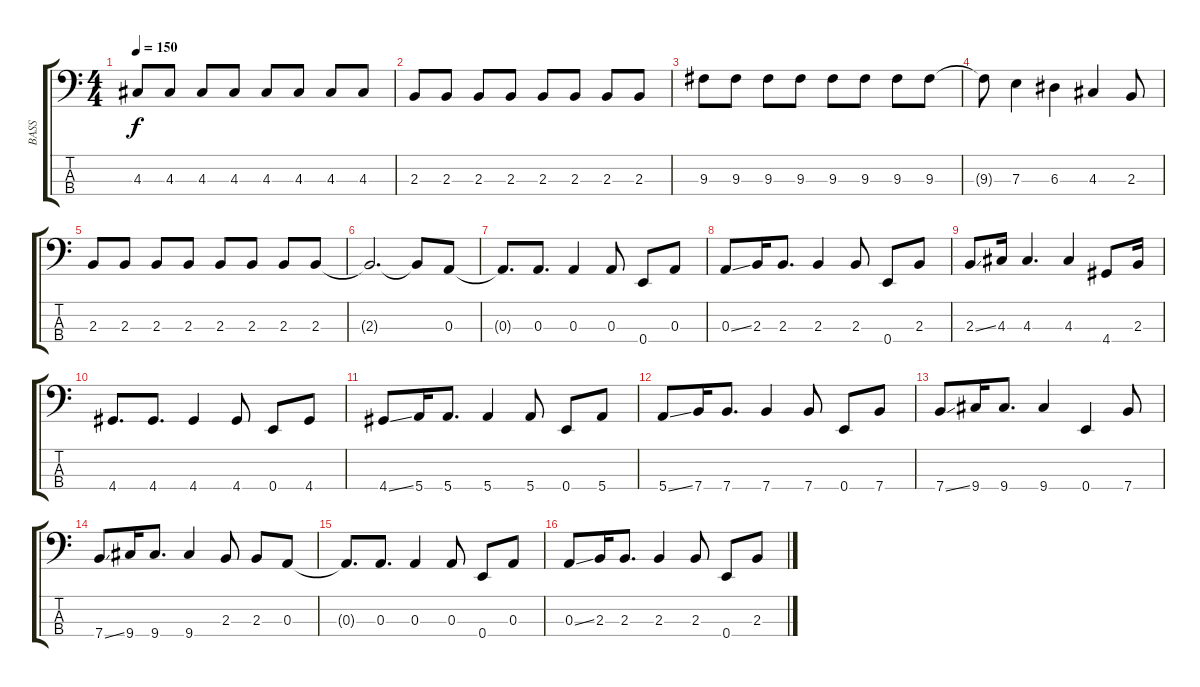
\track ("BASS" "BASS") {instrument electricbassfinger}
\staff {score tabs}
\tuning (G2 D2 A1 E1) {hide}
\ts (4 4)
\tempo 150
\clef f4
\ks c
4.3.8{dy f} 4.3.8 4.3.8 4.3.8 4.3.8 4.3.8 4.3.8 4.3.8 |
2.3.8 2.3.8 2.3.8 2.3.8 2.3.8 2.3.8 2.3.8 2.3.8 |
9.3.8 9.3.8 9.3.8 9.3.8 9.3.8 9.3.8 9.3.8 9.3.8 |
9.3{t}.8 7.3.4 6.3.4 4.3.4 2.3.8 |
2.3.8 2.3.8 2.3.8 2.3.8 2.3.8 2.3.8 2.3.8 2.3.8 |
2.3{t}.2{d} 2.3{t}.8 0.3.8 |
0.3{t}.8{d} 0.3.8{d} 0.3.4 0.3.8 0.4.8 0.3.8 |
0.3{ss}.8 2.3.16 2.3.8{d} 2.3.4 2.3.8 0.4.8 2.3.8 |
2.3{ss}.8 4.3.16 4.3.4{d} 4.3.4 4.4.8 2.3.16 |
4.4.8{d} 4.4.8{d} 4.4.4 4.4.8 0.4.8 4.4.8 |
4.4{ss}.8 5.4.16 5.4.8{d} 5.4.4 5.4.8 0.4.8 5.4.8 |
5.4{ss}.8 7.4.16 7.4.8{d} 7.4.4 7.4.8 0.4.8 7.4.8 |
7.4{ss}.8 9.4.16 9.4.8{d} 9.4.4 0.4.4 7.4.8 |
7.4{ss}.8 9.4.16 9.4.8{d} 9.4.4 2.3.8 2.3.8 0.3.8 |
0.3{t}.8{d} 0.3.8{d} 0.3.4 0.3.8 0.4.8 0.3.8 |
0.3{ss}.8 2.3.16 2.3.8{d} 2.3.4 2.3.8 0.4.8 2.3.8
